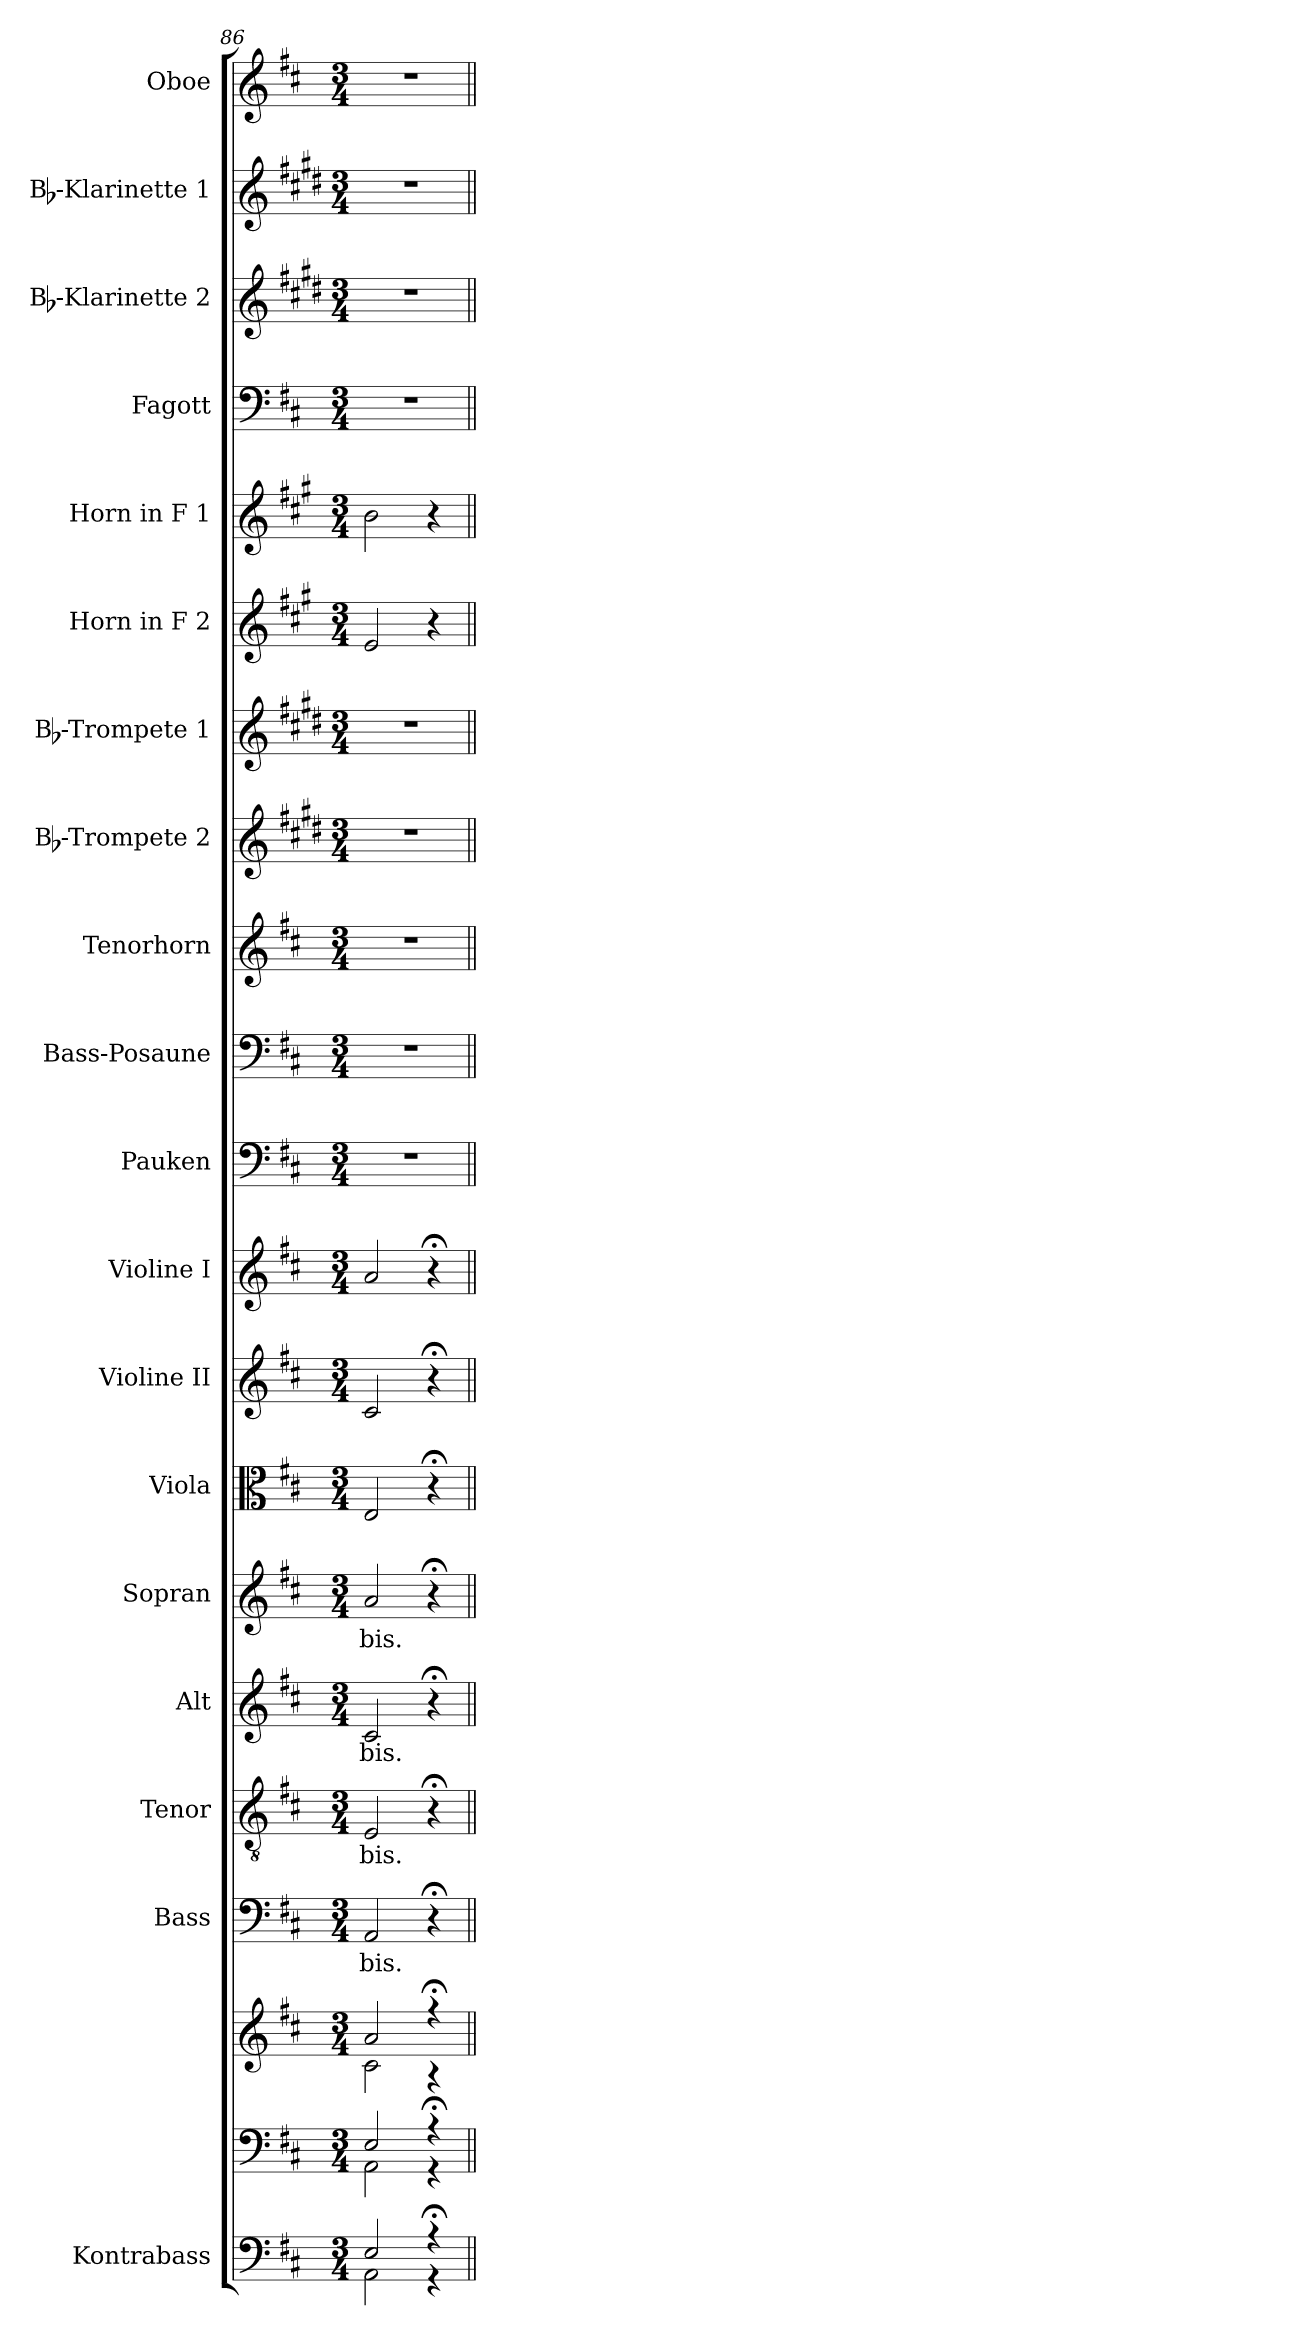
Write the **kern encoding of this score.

**kern	**kern	**kern	**kern	**text	**kern	**text	**kern	**text	**kern	**text	**kern	**kern	**kern	**kern	**kern	**kern	**kern	**kern	**kern	**kern	**kern	**kern	**kern	**kern
*part20	*part19	*part19	*part18	*part18	*part17	*part17	*part16	*part16	*part15	*part15	*part14	*part13	*part12	*part11	*part10	*part9	*part8	*part7	*part6	*part5	*part4	*part3	*part2	*part1
*staff21	*staff20	*staff19	*staff18	*staff18	*staff17	*staff17	*staff16	*staff16	*staff15	*staff15	*staff14	*staff13	*staff12	*staff11	*staff10	*staff9	*staff8	*staff7	*staff6	*staff5	*staff4	*staff3	*staff2	*staff1
*I"Kontrabass	*	*	*I"Bass	*	*I"Tenor	*	*I"Alt	*	*I"Sopran	*	*I"Viola	*I"Violine II	*I"Violine I	*I"Pauken	*I"Bass-Posaune	*I"Tenorhorn	*I"Bb-Trompete 2	*I"Bb-Trompete 1	*I"Horn in F 2	*I"Horn in F 1	*I"Fagott	*I"Bb-Klarinette 2	*I"Bb-Klarinette 1	*I"Oboe
*I'Kb.	*	*	*I'B.	*	*I'T.	*	*I'A.	*	*I'S.	*	*I'Vla.	*I'Vl. II	*I'Vl. I	*I'Pk.	*I'B. Pos.	*I'T. Hrn.	*I'Bb Trp. 2	*I'Bb Trp. 1	*	*	*I'Fg.	*I'Bb Kl. 2	*I'Bb Kl. 1	*I'Ob.
*clefF4	*clefF4	*clefG2	*clefF4	*	*clefGv2	*	*clefG2	*	*clefG2	*	*clefC3	*clefG2	*clefG2	*clefF4	*clefF4	*clefG2	*clefG2	*clefG2	*clefG2	*clefG2	*clefF4	*clefG2	*clefG2	*clefG2
*ITrd7c12	*	*	*	*	*	*	*	*	*	*	*	*	*	*	*	*ITrd8c14	*ITrd1c2	*ITrd1c2	*ITrd4c7	*ITrd4c7	*	*ITrd1c2	*ITrd1c2	*
*k[f#c#]	*k[f#c#]	*k[f#c#]	*k[f#c#]	*	*k[f#c#]	*	*k[f#c#]	*	*k[f#c#]	*	*k[f#c#]	*k[f#c#]	*k[f#c#]	*k[f#c#]	*k[f#c#]	*k[f#c#]	*k[f#c#]	*k[f#c#]	*k[f#c#]	*k[f#c#]	*k[f#c#]	*k[f#c#]	*k[f#c#]	*k[f#c#]
*D:	*D:	*D:	*D:	*	*D:	*	*D:	*	*D:	*	*D:	*D:	*D:	*D:	*D:	*D:	*D:	*D:	*D:	*D:	*D:	*D:	*D:	*D:
*M3/4	*M3/4	*M3/4	*M3/4	*	*M3/4	*	*M3/4	*	*M3/4	*	*M3/4	*M3/4	*M3/4	*M3/4	*M3/4	*M3/4	*M3/4	*M3/4	*M3/4	*M3/4	*M3/4	*M3/4	*M3/4	*M3/4
=86	=86	=86	=86	=86	=86	=86	=86	=86	=86	=86	=86	=86	=86	=86	=86	=86	=86	=86	=86	=86	=86	=86	=86	=86
*^	*^	*^	*	*	*	*	*	*	*	*	*	*	*	*	*	*	*	*	*	*	*	*	*	*
!	!	!	!	!	!	!	!LO:LY:b	!	!LO:LY:b	!	!LO:LY:b	!	!LO:LY:b	!	!	!	!	!	!	!	!	!	!	!	!	!	!
2EE/	2AAA\	2E/	2AA\	2a/	2c#\	2AA/	-bis.	2E/	-bis.	2c#/	-bis.	2a/	-bis.	2E/	2c#/	2a/	2.r	2.r	2.r	2.r	2.r	2A/	2e\	2.r	2.r	2.r	2.r
4r;<	4r	4r;<	4r	4r;<	4r	4r;<	.	4r;<	.	4r;<	.	4r;<	.	4r;<	4r;<	4r;<	.	.	.	.	.	4r	4r	.	.	.	.
*v	*v	*	*	*	*	*	*	*	*	*	*	*	*	*	*	*	*	*	*	*	*	*	*	*	*	*	*
*	*v	*v	*	*	*	*	*	*	*	*	*	*	*	*	*	*	*	*	*	*	*	*	*	*	*	*
*	*	*v	*v	*	*	*	*	*	*	*	*	*	*	*	*	*	*	*	*	*	*	*	*	*	*
=||	=||	=||	=||	=||	=||	=||	=||	=||	=||	=||	=||	=||	=||	=||	=||	=||	=||	=||	=||	=||	=||	=||	=||	=||
*-	*-	*-	*-	*-	*-	*-	*-	*-	*-	*-	*-	*-	*-	*-	*-	*-	*-	*-	*-	*-	*-	*-	*-	*-
